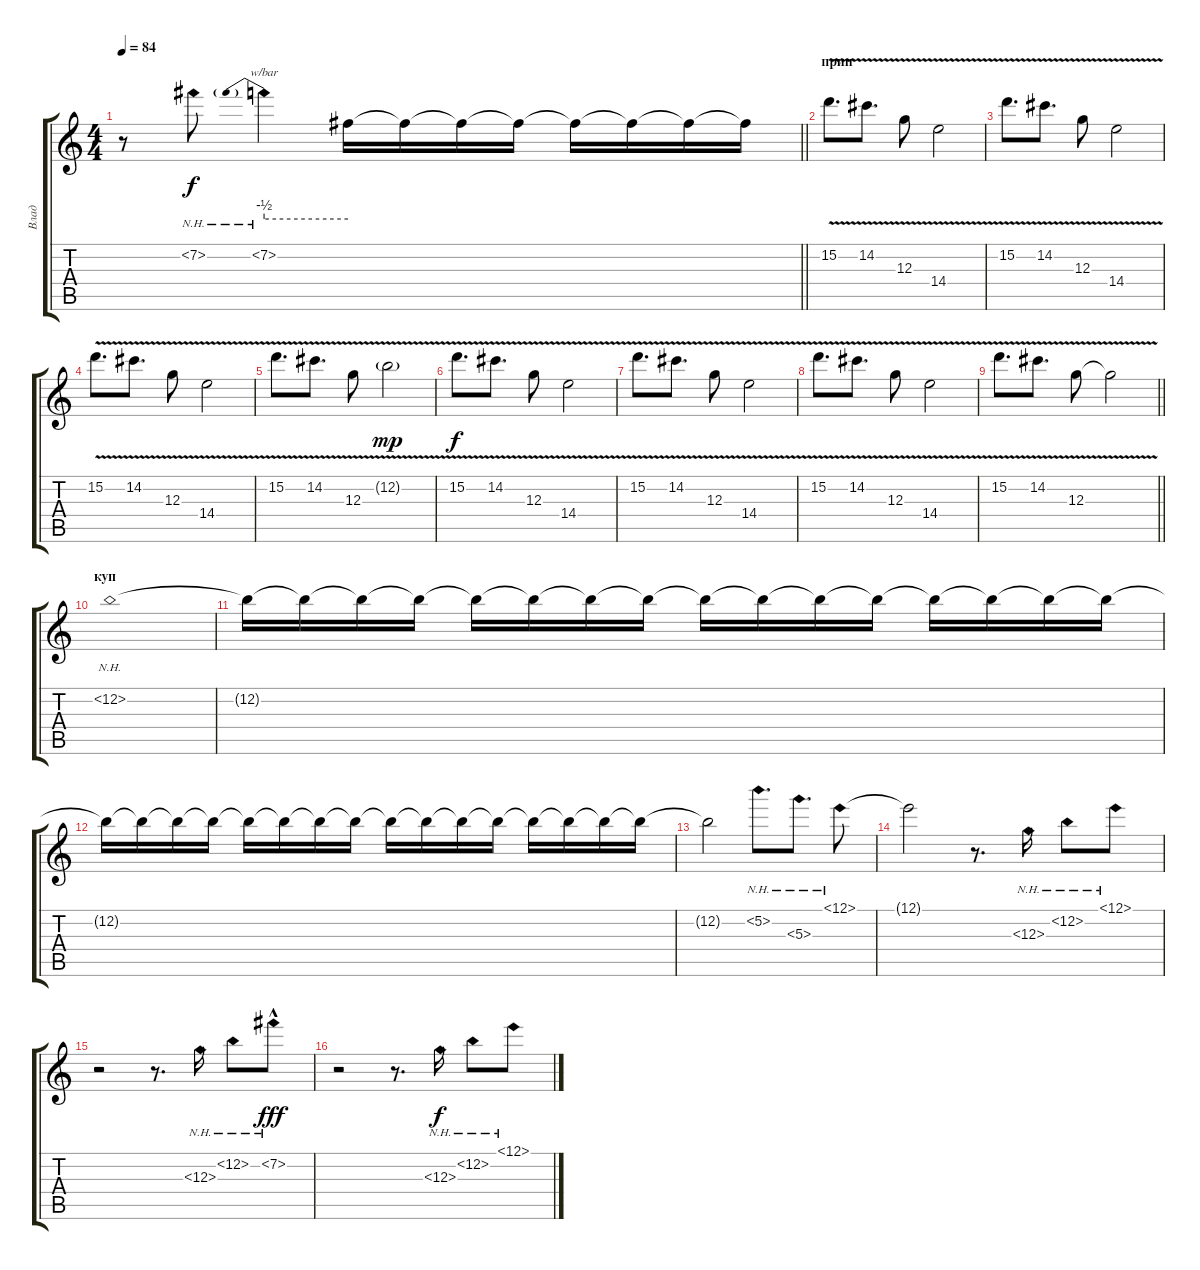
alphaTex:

\track ("Влад" "Влад") {instrument overdrivenguitar}
\staff {score tabs}
\tuning (E4 B3 G3 D3 A2 E2) {hide}
\ts (4 4)
\tempo 84
\clef g2
\barLineRight lightlight
\ks c
r.8{dy f} 7.2{nh}.8{volume 5} 7.2{nh}.4{tbe (predive default 0 -2 60 -2)} 7.2{t}.16{volume 4} 7.2{t}.16 7.2{t}.16{volume 3} 7.2{t}.16 7.2{t}.16{volume 2} 7.2{t}.16 7.2{t}.16 7.2{t}.16 |
\section ("" "прип")
15.2{v}.8{d volume 8 instrument electricguitarjazz} 14.2{v}.8{d} 12.3{v}.8 14.4{v}.2 |
15.2{v}.8{d} 14.2{v}.8{d} 12.3{v}.8 14.4{v}.2 |
15.2{v}.8{d} 14.2{v}.8{d} 12.3{v}.8 14.4{v}.2 |
15.2{v}.8{d} 14.2{v}.8{d} 12.3{v}.8 12.2{v g}.2{dy mp} |
15.2{v}.8{d dy f} 14.2{v}.8{d} 12.3{v}.8 14.4{v}.2 |
15.2{v}.8{d} 14.2{v}.8{d} 12.3{v}.8 14.4{v}.2 |
15.2{v}.8{d} 14.2{v}.8{d} 12.3{v}.8 14.4{v}.2 |
\barLineRight lightlight
15.2{v}.8{d} 14.2{v}.8{d} 12.3{v}.8 12.3{t}.2 |
\section ("" "куп")
12.2{nh}.1{volume 2 instrument overdrivenguitar} |
12.2{t}.16 12.2{t}.16 12.2{t}.16 12.2{t}.16 12.2{t}.16 12.2{t}.16 12.2{t}.16 12.2{t}.16 12.2{t}.16{volume 1} 12.2{t}.16 12.2{t}.16 12.2{t}.16 12.2{t}.16 12.2{t}.16 12.2{t}.16 12.2{t}.16 |
12.2{t}.16 12.2{t}.16 12.2{t}.16 12.2{t}.16 12.2{t}.16 12.2{t}.16 12.2{t}.16 12.2{t}.16 12.2{t}.16 12.2{t}.16 12.2{t}.16 12.2{t}.16 12.2{t}.16 12.2{t}.16 12.2{t}.16{volume 0} 12.2{t}.16 |
12.2{t}.2 5.2{nh}.8{d volume 2} 5.3{nh}.8{d} 12.1{nh}.8 |
12.1{t}.2 r.8{d} 12.3{nh}.16{volume 4} 12.2{nh}.8 12.1{nh}.8 |
r.2 r.8{d} 12.3{nh}.16 12.2{nh}.8 7.2{nh hac}.8{dy fff volume 5} |
r.2 r.8{d} 12.3{nh}.16{dy f volume 4} 12.2{nh}.8 12.1{nh}.8
